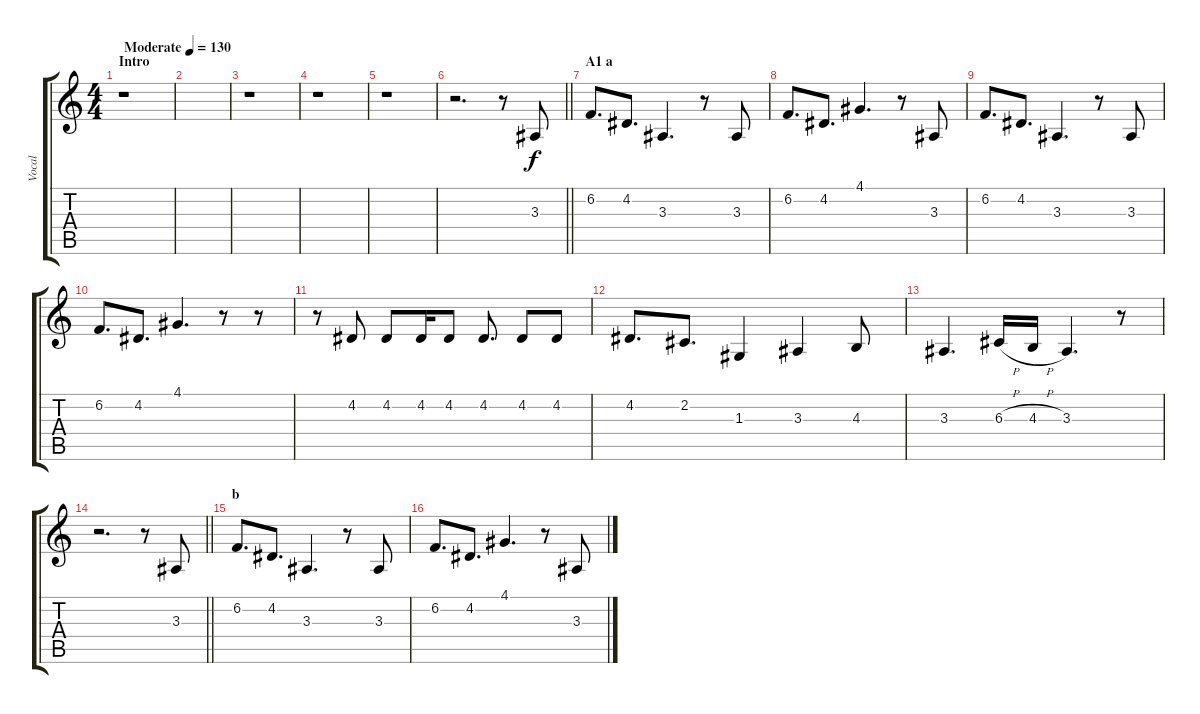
\track ("Vocal" "Vocal") {instrument clarinet}
\staff {score tabs}
\tuning (E4 B3 G3 D3 A2 E2) {hide}
\ts (4 4)
\section ("" "Intro")
\tempo (130 "Moderate")
\clef g2
\ks c
r.1{dy f instrument clarinet} |
|
r.1 |
r.1 |
r.1 |
\barLineRight lightlight
r.2{d} r.8 3.3.8 |
\section ("" "A1 a")
6.2.8{d} 4.2.8{d} 3.3.4{d} r.8 3.3.8 |
6.2.8{d} 4.2.8{d} 4.1.4{d} r.8 3.3.8 |
6.2.8{d} 4.2.8{d} 3.3.4{d} r.8 3.3.8 |
6.2.8{d} 4.2.8{d} 4.1.4{d} r.8 r.8 |
r.8 4.2.8 4.2.8 4.2.16 4.2.8 4.2.8{d} 4.2.8 4.2.8 |
4.2.8{d} 2.2.8{d} 1.3.4 3.3.4 4.3.8 |
3.3.4{d} 6.3{h}.16 4.3{h}.16 3.3.4{d} r.8 |
\barLineRight lightlight
r.2{d} r.8 3.3.8 |
\section ("" "b")
6.2.8{d} 4.2.8{d} 3.3.4{d} r.8 3.3.8 |
6.2.8{d} 4.2.8{d} 4.1.4{d} r.8 3.3.8
